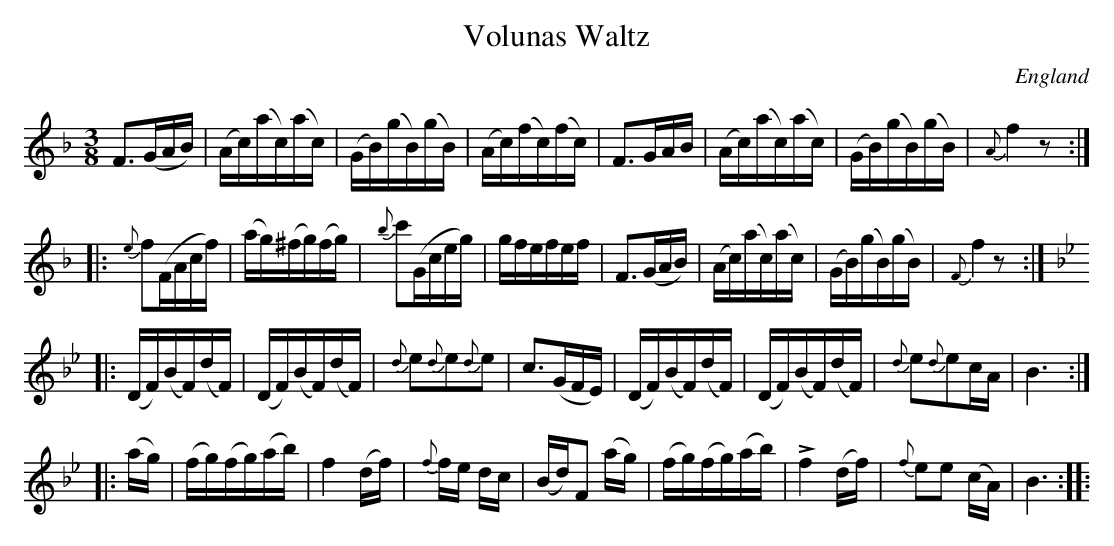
X:1
T:Volunas Waltz
L:1/16
M:3/8
O:England
K:F major
F3(GAB) | (Ac)(ac)(ac) | (GB)(gB)(gB) | (Ac)(fc)(fc) | \
F3GAB 	| (Ac)(ac)(ac) | (GB)(gB)(gB) | {A}f4 z2 ::
{e}f2(FAcf) | (ag)(^fg)(fg) | {b}c'2(Gceg) | gfefef | \
F3(GAB)     | (Ac)(ac)(ac)  | (GB)(gB)(gB) | {F}f4 z2 ::
[K:Bb]\
(DF)(BF)(dF) | (DF)(BF)(dF) | {d}e2{d}e2{d}e2 | c3(GFE) | \
(DF)(BF)(dF) | (DF)(BF)(dF) | {d}e2{d}e2cA    | B6 ::
(ag) | \
(fg)(fg)(ab) | f4 (df) | {f}fe dc | (Bd)F2 (ag) |\
(fg)(fg)(ab) | !accent! f4 (df) | {f}e2e2 (cA) | B6 ::
